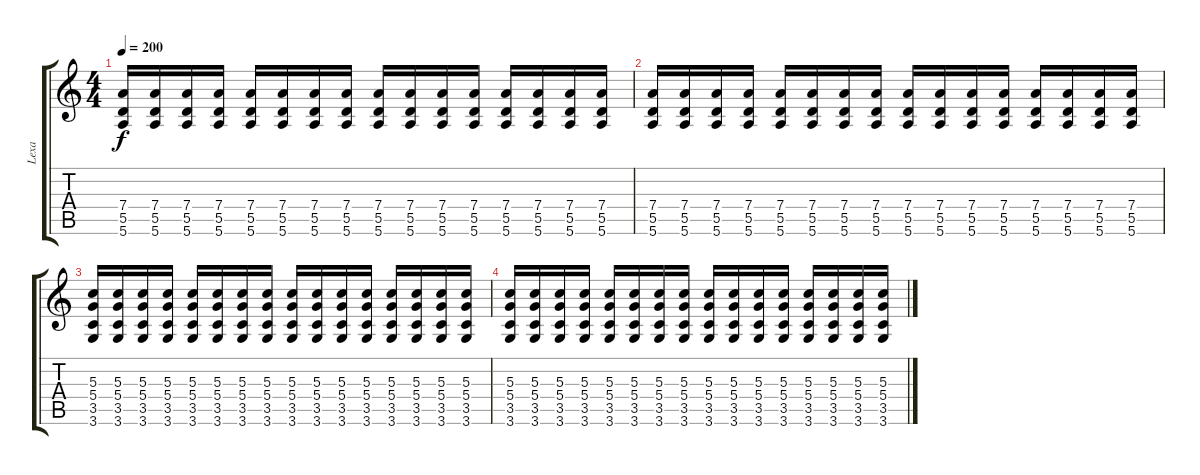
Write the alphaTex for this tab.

\track ("Lexa" "Lexa") {instrument overdrivenguitar}
\staff {score tabs}
\tuning (E4 B3 G3 D3 A2 E2) {hide}
\ts (4 4)
\tempo 200
\clef g2
\ks c
(7.4 5.5 5.6).16{dy f} (7.4 5.5 5.6).16 (7.4 5.5 5.6).16 (7.4 5.5 5.6).16 (7.4 5.5 5.6).16 (7.4 5.5 5.6).16 (7.4 5.5 5.6).16 (7.4 5.5 5.6).16 (7.4 5.5 5.6).16 (7.4 5.5 5.6).16 (7.4 5.5 5.6).16 (7.4 5.5 5.6).16 (7.4 5.5 5.6).16 (7.4 5.5 5.6).16 (7.4 5.5 5.6).16 (7.4 5.5 5.6).16 |
(7.4 5.5 5.6).16 (7.4 5.5 5.6).16 (7.4 5.5 5.6).16 (7.4 5.5 5.6).16 (7.4 5.5 5.6).16 (7.4 5.5 5.6).16 (7.4 5.5 5.6).16 (7.4 5.5 5.6).16 (7.4 5.5 5.6).16 (7.4 5.5 5.6).16 (7.4 5.5 5.6).16 (7.4 5.5 5.6).16 (7.4 5.5 5.6).16 (7.4 5.5 5.6).16 (7.4 5.5 5.6).16 (7.4 5.5 5.6).16 |
(5.3 5.4 3.5 3.6).16 (5.3 5.4 3.5 3.6).16 (5.3 5.4 3.5 3.6).16 (5.3 5.4 3.5 3.6).16 (5.3 5.4 3.5 3.6).16 (5.3 5.4 3.5 3.6).16 (5.3 5.4 3.5 3.6).16 (5.3 5.4 3.5 3.6).16 (5.3 5.4 3.5 3.6).16 (5.3 5.4 3.5 3.6).16 (5.3 5.4 3.5 3.6).16 (5.3 5.4 3.5 3.6).16 (5.3 5.4 3.5 3.6).16 (5.3 5.4 3.5 3.6).16 (5.3 5.4 3.5 3.6).16 (5.3 5.4 3.5 3.6).16 |
(5.3 5.4 3.5 3.6).16 (5.3 5.4 3.5 3.6).16 (5.3 5.4 3.5 3.6).16 (5.3 5.4 3.5 3.6).16 (5.3 5.4 3.5 3.6).16 (5.3 5.4 3.5 3.6).16 (5.3 5.4 3.5 3.6).16 (5.3 5.4 3.5 3.6).16 (5.3 5.4 3.5 3.6).16 (5.3 5.4 3.5 3.6).16 (5.3 5.4 3.5 3.6).16 (5.3 5.4 3.5 3.6).16 (5.3 5.4 3.5 3.6).16 (5.3 5.4 3.5 3.6).16 (5.3 5.4 3.5 3.6).16 (5.3 5.4 3.5 3.6).16
